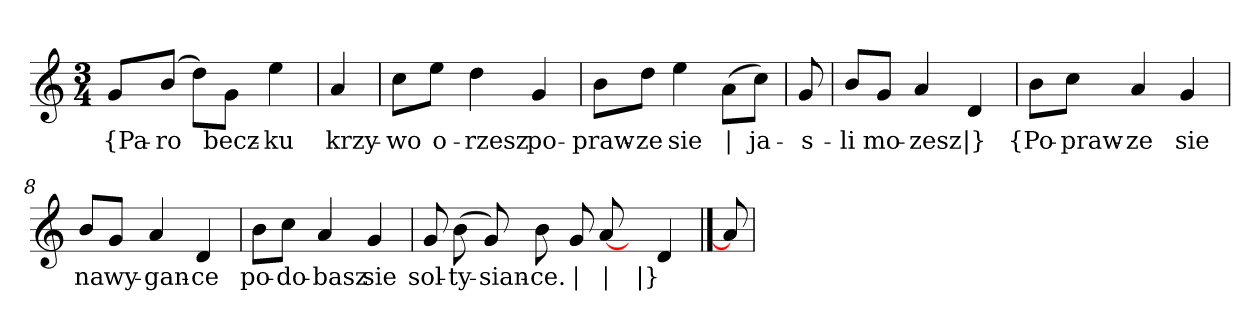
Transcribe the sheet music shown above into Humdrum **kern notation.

**kern	**text
*part1	*part1
*staff1	*staff1
*clefG2	*
*k[]	*
*M3/4	*
=	=
8g/L	{Pa-
(8b/J	-ro
8dd\L)	--
8g\J	-becz-
4ee	-ku
=2y	=2y
4a	krzy-
=3	=3
8cc\L	-wo
8ee\J	o-
4dd	-rzesz
4g	po-
=4	=4
8b\L	-praw-
8dd\J	-ze
4ee	sie
(8a\L	|
8cc\J)	ja-
=5y	=5y
8g	-s-
=6	=6
8b/L	-li
8g/J	mo-
4a	-zesz
4d	|}
=7y	=7y
8b\L	{Po-
8cc\J	-praw-
4a	-ze
4g	sie
=8	=8
8b/L	na
8g/J	wy-
4a	-gan-
4d	-ce
=9	=9
8b\L	po-
8cc\J	-do-
4a	-basz
4g	sie
=10	=10
8g	sol-
(8b	-ty-
8g)	-sian-
8b	-ce.
8g	|
[8a	|
8ryy	.
4d	|}
==11	==11
8a]	.
=	=
*-	*-
